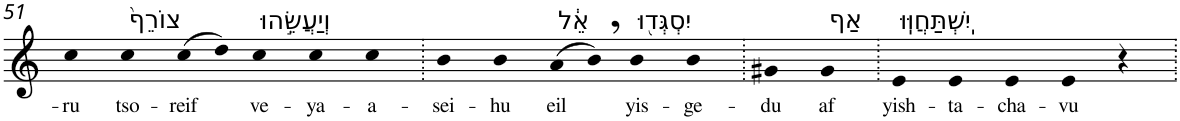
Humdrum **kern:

**kern	**text
*part1	*part1
*staff1	*staff1
*I"Piano	*
*I'Pno	*
!!LO:PB:g=z
*clefG2	*
*k[]	*
=51	=51
!	!LO:LY:b
4cc	-ru
!LO:TX:a:t=צוֹרֵף֙	!
!	!LO:LY:b
4cc	tso-
!	!LO:LY:b
(8cc	-reif
8dd)	.
!LO:TX:a:t=וְיַעֲשֵׂ֣הוּ	!
!	!LO:LY:b
4cc	ve-
!	!LO:LY:b
4cc	-ya-
!	!LO:LY:b
4cc	-a-
=52.	=52.
!	!LO:LY:b
4b	-sei-
!	!LO:LY:b
4b	-hu
!LO:TX:a:t=אֵ֔ל	!
!	!LO:LY:b
(8a	eil
8b,)	.
!LO:TX:a:t=יִסְגְּד֖וּ	!
!	!LO:LY:b
4b	yis-
!	!LO:LY:b
4b	-ge-
=53.	=53.
!	!LO:LY:b
4g#X	-du
!LO:TX:a:t=אַף	!
!	!LO:LY:b
4g#	af
=54.	=54.
!LO:TX:a:t=יִֽשְׁתַּחֲוּֽוּ	!
!	!LO:LY:b
4e	yish-
!	!LO:LY:b
4e	-ta-
!	!LO:LY:b
4e	-cha-
!	!LO:LY:b
4e	-vu
4r	.
=.	=.
*-	*-
